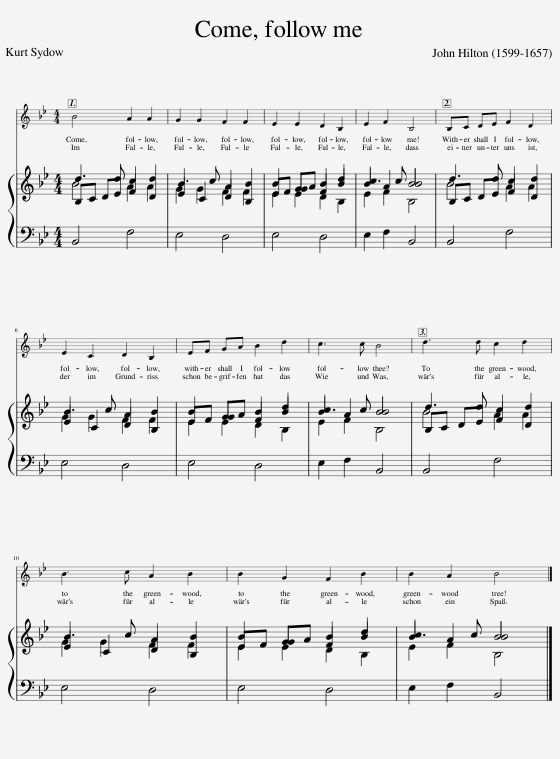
X:1
%%score 1 { ( 2 3 4 ) | 5 }
L:1/8
M:4/4
I:linebreak $
K:Bb
V:1 treble
V:2 treble
V:3 treble
V:4 treble
V:5 bass
V:1
 B4 A2 A2 | G2 G2 F2 F2 | E2 E2 D2 B,2 | E2 F2 B,4 | B,C DE F2 D2 |$ %5
 E2 C2 D2 B,2 | EF GA B2 d2 | c3 c B4 | d3 d c2 d2 |$ B3 c A2 B2 | %10
 B2 G2 F2 B2 | B2 A2 B4 |] %12
V:2
 d3 d c2 d2 | B3 c A2 B2 | B2 G2 F2 B2 | B2 A2 B4 | d3 d c2 d2 |$ %5
 B3 c A2 B2 | B2 G2 F2 B2 | B2 A2 B4 | d3 d c2 d2 |$ B3 c A2 B2 | %10
 B2 G2 F2 B2 | B2 A2 B4 |] %12
V:3
 B4 A2 A2 | G2 G2 F2 F2 | E2 E2 D2 B,2 | E2 F2 B,4 | B4 A2 A2 |$ %5
 G2 G2 F2 F2 | E2 E2 D2 B,2 | E2 F2 B,4 | B4 A2 A2 |$ G2 G2 F2 F2 | %10
 E2 E2 D2 B,2 | E2 F2 B,4 |] %12
V:4
 B,C DE F2 D2 | E2 C2 D2 B,2 | EF GA B2 d2 | c3 c B4 | B,C DE F2 D2 |$ %5
 E2 C2 D2 B,2 | EF GA B2 d2 | c3 c B4 | B,C DE F2 D2 |$ E2 C2 D2 B,2 | %10
 EF GA B2 d2 | c3 c B4 |] %12
V:5
 B,,4 F,4 | E,4 D,4 | E,4 D,4 | E,2 F,2 B,,4 | B,,4 F,4 |$ %5
 E,4 D,4 | E,4 D,4 | E,2 F,2 B,,4 | B,,4 F,4 |$ E,4 D,4 | %10
 E,4 D,4 | E,2 F,2 B,,4 |] %12
